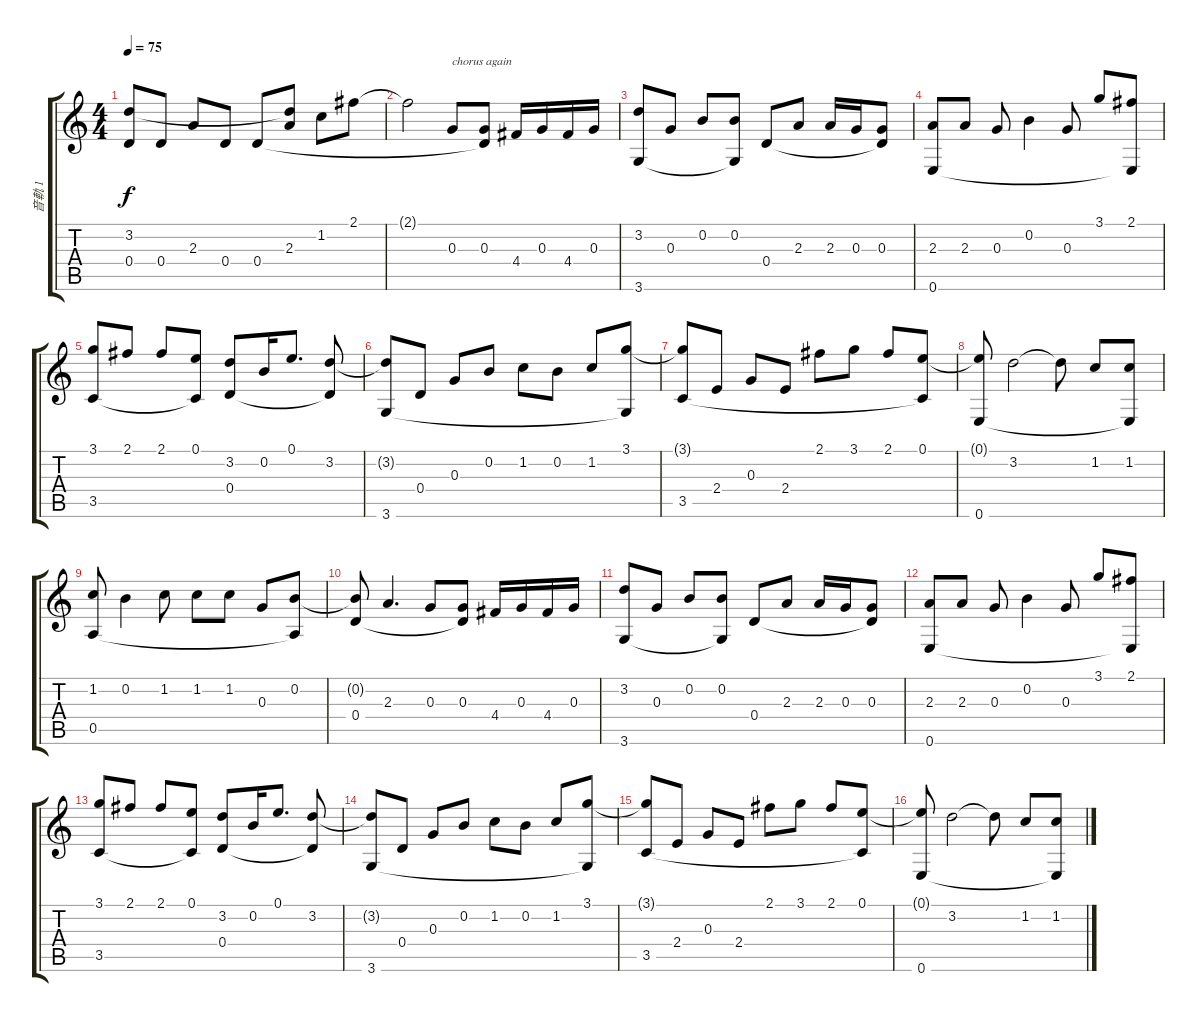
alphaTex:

\track ("音軌 1" "音軌 1") {instrument acousticguitarnylon}
\staff {score tabs}
\tuning (E4 B3 G3 D3 A2 E2) {hide}
\ts (4 4)
\tempo 75
\clef g2
\ks c
(3.2 0.4).8{dy f} 0.4.8 2.3.8 0.4.8 0.4.8 (3.2{t} 2.3).8 1.2.8 2.1.8 |
2.1{t}.2 0.3.8{txt "chorus again"} (0.3 0.4{t}).8 4.4.16 0.3.16 4.4.16 0.3.16 |
(3.2 3.6).8 0.3.8 0.2.8 (0.2 3.6{t}).8 0.4.8 2.3.8 2.3.16 0.3.16 (0.3 0.4{t}).8 |
(2.3 0.6).8 2.3.8 0.3.8 0.2.4 0.3.8 3.1.8 (2.1 0.6{t}).8 |
(3.1 3.5).8 2.1.8 2.1.8 (0.1 3.5{t}).8 (3.2 0.4).8 0.2.16 0.1.8{d} (3.2 0.4{t}).8 |
(3.2{t} 3.6).8 0.4.8 0.3.8 0.2.8 1.2.8 0.2.8 1.2.8 (3.1 3.6{t}).8 |
(3.1{t} 3.5).8 2.4.8 0.3.8 2.4.8 2.1.8 3.1.8 2.1.8 (0.1 3.5{t}).8 |
(0.1{t} 0.6).8 3.2.2 3.2{t}.8 1.2.8 (1.2 0.6{t}).8 |
(1.2 0.5).8 0.2.4 1.2.8 1.2.8 1.2.8 0.3.8 (0.2 0.5{t}).8 |
(0.2{t} 0.4).8 2.3.4{d} 0.3.8 (0.3 0.4{t}).8 4.4.16 0.3.16 4.4.16 0.3.16 |
(3.2 3.6).8 0.3.8 0.2.8 (0.2 3.6{t}).8 0.4.8 2.3.8 2.3.16 0.3.16 (0.3 0.4{t}).8 |
(2.3 0.6).8 2.3.8 0.3.8 0.2.4 0.3.8 3.1.8 (2.1 0.6{t}).8 |
(3.1 3.5).8 2.1.8 2.1.8 (0.1 3.5{t}).8 (3.2 0.4).8 0.2.16 0.1.8{d} (3.2 0.4{t}).8 |
(3.2{t} 3.6).8 0.4.8 0.3.8 0.2.8 1.2.8 0.2.8 1.2.8 (3.1 3.6{t}).8 |
(3.1{t} 3.5).8 2.4.8 0.3.8 2.4.8 2.1.8 3.1.8 2.1.8 (0.1 3.5{t}).8 |
(0.1{t} 0.6).8 3.2.2 3.2{t}.8 1.2.8 (1.2 0.6{t}).8
